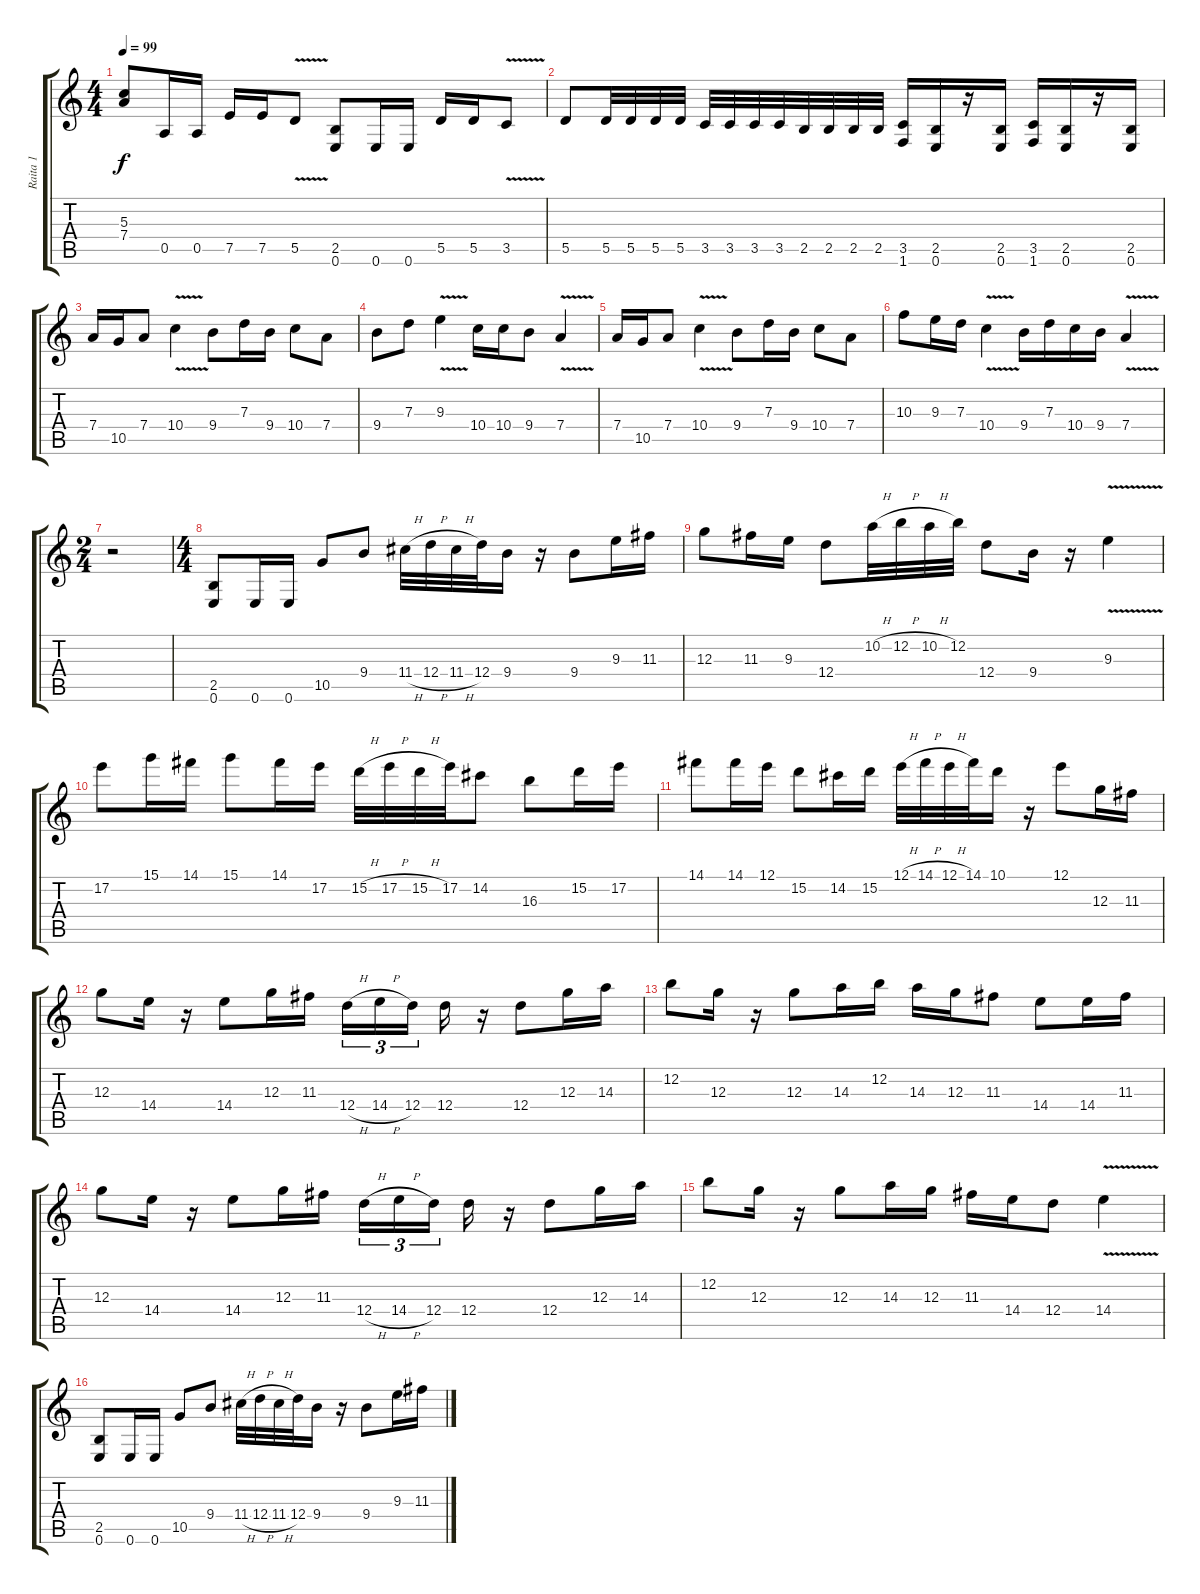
\track ("Raita 1" "Raita 1") {instrument distortionguitar}
\staff {score tabs}
\tuning (E4 B3 G3 D3 A2 E2) {hide}
\ts (4 4)
\tempo 99
\clef g2
\ks c
(5.3 7.4).8{dy f} 0.5.16 0.5.16 7.5.16 7.5.16 5.5{v}.8 (2.5 0.6).8 0.6.16 0.6.16 5.5.16 5.5.16 3.5{v}.8 |
5.5.8 5.5.32 5.5.32 5.5.32 5.5.32 3.5.32 3.5.32 3.5.32 3.5.32 2.5.32 2.5.32 2.5.32 2.5.32 (3.5 1.6).16 (2.5 0.6).16 r.16 (2.5 0.6).16 (3.5 1.6).16 (2.5 0.6).16 r.16 (2.5 0.6).16 |
7.4.16 10.5.16 7.4.8 10.4{v}.4 9.4.8 7.3.16 9.4.16 10.4.8 7.4.8 |
9.4.8 7.3.8 9.3{v}.4 10.4.16 10.4.16 9.4.8 7.4{v}.4 |
7.4.16 10.5.16 7.4.8 10.4{v}.4 9.4.8 7.3.16 9.4.16 10.4.8 7.4.8 |
10.3.8 9.3.16 7.3.16 10.4{v}.4 9.4.16 7.3.16 10.4.16 9.4.16 7.4{v}.4 |
\ts (2 4)
r.2 |
\ts (4 4)
(2.5 0.6).8 0.6.16 0.6.16 10.5.8 9.4.8 11.4{h}.32 12.4{h}.32 11.4{h}.32 12.4.32 9.4.16 r.16 9.4.8 9.3.16 11.3.16 |
12.3.8 11.3.16 9.3.16 12.4.8 10.2{h}.32 12.2{h}.32 10.2{h}.32 12.2.32 12.4.8 9.4.16 r.16 9.3{v}.4 |
17.2.8 15.1.16 14.1.16 15.1.8 14.1.16 17.2.16 15.2{h}.32 17.2{h}.32 15.2{h}.32 17.2.32 14.2.8 16.3.8 15.2.16 17.2.16 |
14.1.8 14.1.16 12.1.16 15.2.8 14.2.16 15.2.16 12.1{h}.32 14.1{h}.32 12.1{h}.32 14.1.32 10.1.16 r.16 12.1.8 12.3.16 11.3.16 |
12.3.8 14.4.16 r.16 14.4.8 12.3.16 11.3.16 12.4{h}.16{tu (3 2)} 14.4{h}.16{tu (3 2)} 12.4.16{tu (3 2)} 12.4.16 r.16 12.4.8 12.3.16 14.3.16 |
12.2.8 12.3.16 r.16 12.3.8 14.3.16 12.2.16 14.3.16 12.3.16 11.3.8 14.4.8 14.4.16 11.3.16 |
12.3.8 14.4.16 r.16 14.4.8 12.3.16 11.3.16 12.4{h}.16{tu (3 2)} 14.4{h}.16{tu (3 2)} 12.4.16{tu (3 2)} 12.4.16 r.16 12.4.8 12.3.16 14.3.16 |
12.2.8 12.3.16 r.16 12.3.8 14.3.16 12.3.16 11.3.16 14.4.16 12.4.8 14.4{v}.4 |
(2.5 0.6).8 0.6.16 0.6.16 10.5.8 9.4.8 11.4{h}.32 12.4{h}.32 11.4{h}.32 12.4.32 9.4.16 r.16 9.4.8 9.3.16 11.3.16
